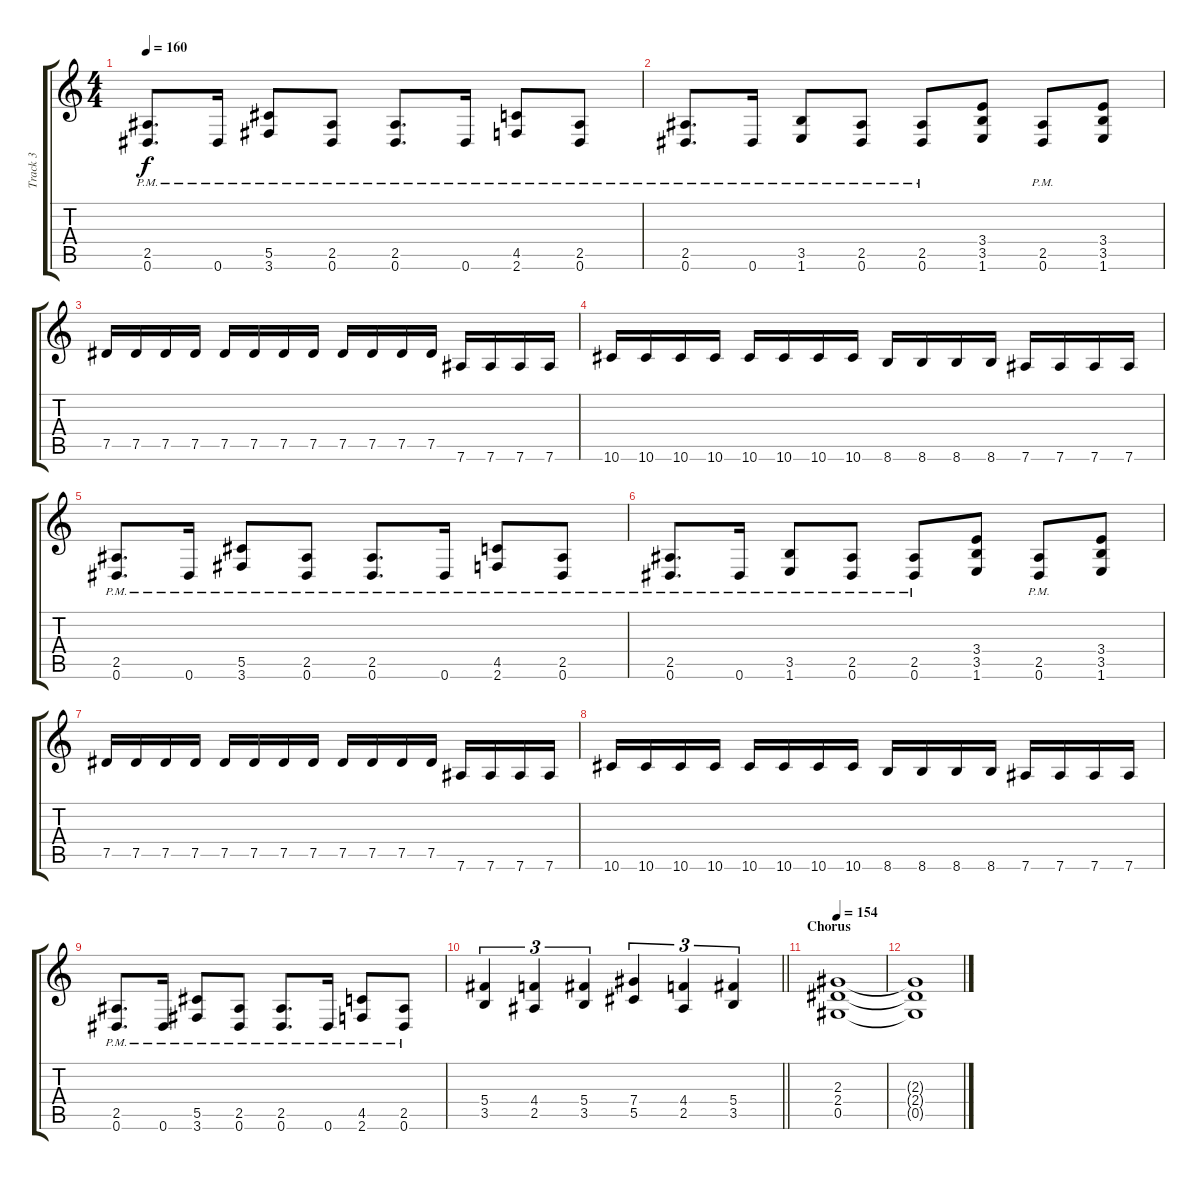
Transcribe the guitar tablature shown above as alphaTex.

\track ("Track 3" "Track 3") {instrument overdrivenguitar}
\staff {score tabs}
\tuning (Eb4 Bb3 Gb3 Db3 Ab2 Eb2) {hide}
\ts (4 4)
\tempo 160
\clef g2
\ks c
(2.5{pm} 0.6{pm}).8{d dy f} 0.6{pm}.16 (5.5{pm} 3.6{pm}).8 (2.5{pm} 0.6{pm}).8 (2.5{pm} 0.6{pm}).8{d} 0.6{pm}.16 (4.5{pm} 2.6{pm}).8 (2.5{pm} 0.6{pm}).8 |
(2.5{pm} 0.6{pm}).8{d} 0.6{pm}.16 (3.5{pm} 1.6{pm}).8 (2.5{pm} 0.6{pm}).8 (2.5{pm} 0.6{pm}).8 (3.4 3.5 1.6).8 (2.5{pm} 0.6{pm}).8 (3.4 3.5 1.6).8 |
7.5.16 7.5.16 7.5.16 7.5.16 7.5.16 7.5.16 7.5.16 7.5.16 7.5.16 7.5.16 7.5.16 7.5.16 7.6.16 7.6.16 7.6.16 7.6.16 |
10.6.16 10.6.16 10.6.16 10.6.16 10.6.16 10.6.16 10.6.16 10.6.16 8.6.16 8.6.16 8.6.16 8.6.16 7.6.16 7.6.16 7.6.16 7.6.16 |
(2.5{pm} 0.6{pm}).8{d} 0.6{pm}.16 (5.5{pm} 3.6{pm}).8 (2.5{pm} 0.6{pm}).8 (2.5{pm} 0.6{pm}).8{d} 0.6{pm}.16 (4.5{pm} 2.6{pm}).8 (2.5{pm} 0.6{pm}).8 |
(2.5{pm} 0.6{pm}).8{d} 0.6{pm}.16 (3.5{pm} 1.6{pm}).8 (2.5{pm} 0.6{pm}).8 (2.5{pm} 0.6{pm}).8 (3.4 3.5 1.6).8 (2.5{pm} 0.6{pm}).8 (3.4 3.5 1.6).8 |
7.5.16 7.5.16 7.5.16 7.5.16 7.5.16 7.5.16 7.5.16 7.5.16 7.5.16 7.5.16 7.5.16 7.5.16 7.6.16 7.6.16 7.6.16 7.6.16 |
10.6.16 10.6.16 10.6.16 10.6.16 10.6.16 10.6.16 10.6.16 10.6.16 8.6.16 8.6.16 8.6.16 8.6.16 7.6.16 7.6.16 7.6.16 7.6.16 |
(2.5{pm} 0.6{pm}).8{d} 0.6{pm}.16 (5.5{pm} 3.6{pm}).8 (2.5{pm} 0.6{pm}).8 (2.5{pm} 0.6{pm}).8{d} 0.6{pm}.16 (4.5{pm} 2.6{pm}).8 (2.5{pm} 0.6{pm}).8 |
\barLineRight lightlight
(5.4 3.5).4{tu (3 2)} (4.4 2.5).4{tu (3 2)} (5.4 3.5).4{tu (3 2)} (7.4 5.5).4{tu (3 2)} (4.4 2.5).4{tu (3 2)} (5.4 3.5).4{tu (3 2)} |
\section ("" "Chorus")
\tempo 154
(2.3 2.4 0.5).1{volume 0} |
(2.3{t} 2.4{t} 0.5{t}).1
